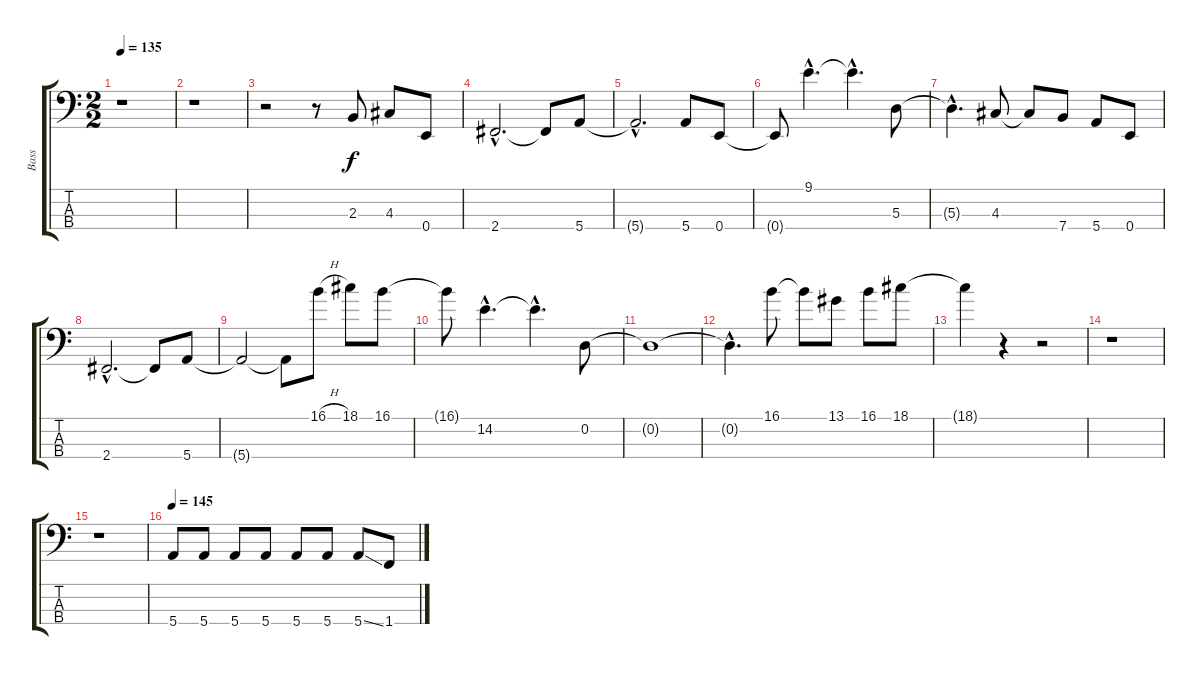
\track ("Bass" "Bass") {instrument electricbasspick}
\staff {score tabs}
\tuning (G2 D2 A1 E1) {hide}
\ts (2 2)
\tempo 135
\clef f4
\ks c
r.1{dy f} |
r.1 |
r.2 r.8 2.3.8 4.3.8 0.4.8 |
2.4{hac}.2{d} 2.4{t}.8 5.4.8 |
5.4{hac t}.2{d} 5.4.8 0.4.8 |
0.4{t}.8 9.1{hac}.4{d} 9.1{hac t}.4{d} 5.3.8 |
5.3{hac t}.4{d} 4.3.8 4.3{t}.8 7.4.8 5.4.8 0.4.8 |
2.4{hac}.2{d} 2.4{t}.8 5.4.8 |
5.4{t}.2 5.4{t}.8 16.1{h}.8 18.1.8 16.1.8 |
16.1{t}.8 14.2{hac}.4{d} 14.2{hac t}.4{d} 0.2.8 |
0.2{t}.1 |
0.2{hac t}.4{d} 16.1.8 16.1{t}.8 13.1.8 16.1.8 18.1.8 |
18.1{t}.4 r.4 r.2 |
r.1 |
r.1 |
\tempo 145
5.4.8 5.4.8 5.4.8 5.4.8 5.4.8 5.4.8 5.4{ss}.8 1.4.8
